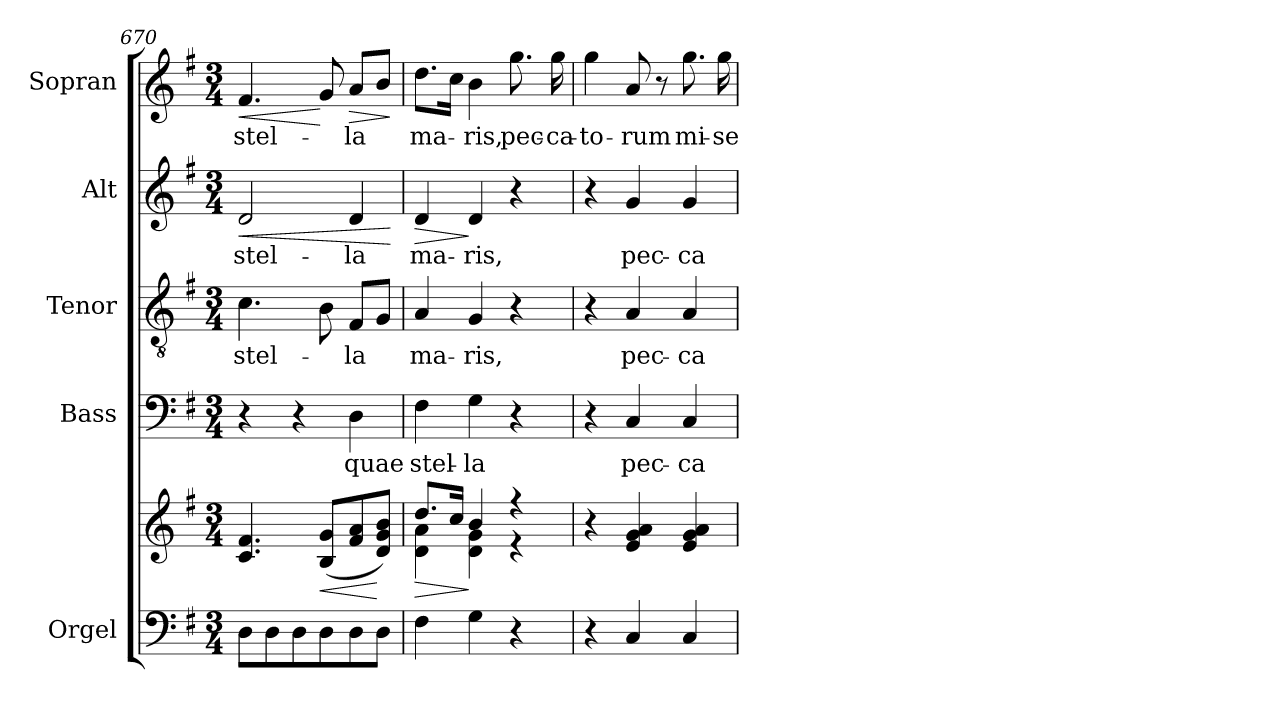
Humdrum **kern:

**kern	**kern	**dynam	**kern	**text	**kern	**text	**kern	**text	**dynam	**kern	**text	**dynam
*part5	*part5	*part5	*part4	*part4	*part3	*part3	*part2	*part2	*part2	*part1	*part1	*part1
*staff6	*staff5	*staff5/6	*staff4	*staff4	*staff3	*staff3	*staff2	*staff2	*staff2	*staff1	*staff1	*staff1
*I"Orgel	*	*	*I"Bass	*	*I"Tenor	*	*I"Alt	*	*	*I"Sopran	*	*
*I'Org.	*	*	*I'B.	*	*I'T.	*	*I'A.	*	*	*I'S.	*	*
*clefF4	*clefG2	*	*clefF4	*	*clefGv2	*	*clefG2	*	*	*clefG2	*	*
*k[f#]	*k[f#]	*	*k[f#]	*	*k[f#]	*	*k[f#]	*	*	*k[f#]	*	*
*G:	*G:	*	*G:	*	*G:	*	*G:	*	*	*G:	*	*
*M3/4	*M3/4	*	*M3/4	*	*M3/4	*	*M3/4	*	*	*M3/4	*	*
=670	=670	=670	=670	=670	=670	=670	=670	=670	=670	=670	=670	=670
!	!	!	!	!	!	!LO:LY:b	!	!LO:LY:b	!LO:HP:b	!	!LO:LY:b	!LO:HP:b
8D\L	4.c/ 4.f#/	.	4r	.	4.c\	stel-	2d/	stel-	<	4.f#/	stel-	<
8D\	.	.	.	.	.	.	.	.	.	.	.	.
8D\	.	.	4r	.	.	.	.	.	.	.	.	.
!	!	!LO:HP:b	!	!	!	!	!	!	!	!	!	!
8D\	(<8B/ 8g/L	<	.	.	8B\	.	.	.	.	8g/	.	[
!	!	!	!	!LO:LY:b	!	!LO:LY:b	!	!LO:LY:b	!	!	!LO:LY:b	!LO:HP:b
8D\	8f#/ 8a/	.	4D\	quae	8F#/L	-la	4d/	-la	.	8a/L	-la	>
8D\J	8d/ 8g/ 8b/J)	[	.	.	8G/J	.	.	.	.	8b/J	.	.
.	.	.	.	.	.	.	.	.	[	.	.	]
=671	=671	=671	=671	=671	=671	=671	=671	=671	=671	=671	=671	=671
!	!	!LO:HP:b	!	!LO:LY:b	!	!LO:LY:b	!	!LO:LY:b	!LO:HP:b	!	!LO:LY:b	!
*	*^	*	*	*	*	*	*	*	*	*	*	*
4F#\	8.dd/L	4d\ 4a\	>	4F#\	stel-	4A/	ma-	4d/	ma-	>	8.dd\L	ma-	.
.	16cc/Jk	.	.	.	.	.	.	.	.	.	16cc\Jk	.	.
!	!	!	!	!	!LO:LY:b	!	!LO:LY:b	!	!LO:LY:b	!	!	!LO:LY:b	!
4G\	4b/	4d\ 4g\	]	4G\	-la	4G/	-ris,	4d/	-ris,	]	4b\	-ris,	.
!	!	!	!	!	!	!	!	!	!	!	!	!LO:LY:b	!
4r	4r	4r	.	4r	.	4r	.	4r	.	.	8.gg\	pec-	.
!	!	!	!	!	!	!	!	!	!	!	!	!LO:LY:b	!
.	.	.	.	.	.	.	.	.	.	.	16gg\	-ca-	.
*	*v	*v	*	*	*	*	*	*	*	*	*	*	*
=672	=672	=672	=672	=672	=672	=672	=672	=672	=672	=672	=672	=672
!	!	!	!	!	!	!	!	!	!	!	!LO:LY:b	!
4r	4r	.	4r	.	4r	.	4r	.	.	4gg\	-to-	.
!	!	!	!	!LO:LY:b	!	!LO:LY:b	!	!LO:LY:b	!	!	!LO:LY:b	!
4C/	4e/ 4g/ 4a/	.	4C/	pec-	4A/	pec-	4g/	pec-	.	8a/	-rum	.
.	.	.	.	.	.	.	.	.	.	8r	.	.
!	!	!	!	!LO:LY:b	!	!LO:LY:b	!	!LO:LY:b	!	!	!LO:LY:b	!
4C/	4e/ 4g/ 4a/	.	4C/	-ca-	4A/	-ca-	4g/	-ca-	.	8.gg\	mi-	.
!	!	!	!	!	!	!	!	!	!	!	!LO:LY:b	!
.	.	.	.	.	.	.	.	.	.	16gg\	-se-	.
=	=	=	=	=	=	=	=	=	=	=	=	=
*-	*-	*-	*-	*-	*-	*-	*-	*-	*-	*-	*-	*-
